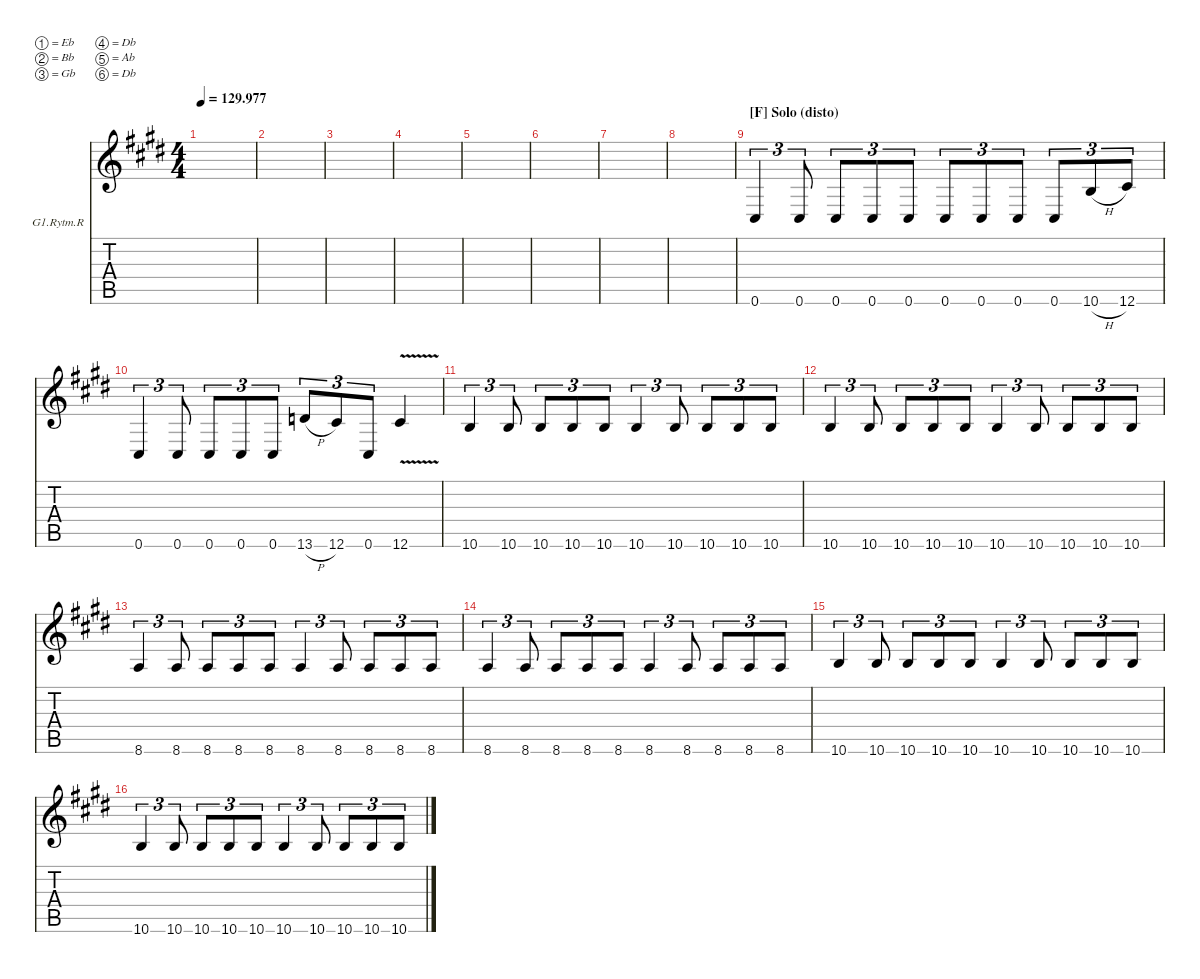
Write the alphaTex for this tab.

\defaultSystemsLayout 4
\hideDynamics
\bracketExtendMode nobrackets
\firstSystemTrackNameOrientation horizontal
\track ("GTR1_Rythm R" "G1.Rytm.R") {defaultSystemsLayout 4 instrument distortionguitar}
\staff {score tabs}
\tuning (Eb4 Bb3 Gb3 Db3 Ab2 Db2)
\ts (4 4)
\tempo
129.977
\accidentals auto
\clef g2
\ottava regular
\simile none
\ks e
|
|
|
|
|
|
|
|
\section ("F" "Solo (disto)")
0.6{acc #}.4{tu (3 2) beam Up} 0.6{acc #}.8{tu (3 2) beam Up} 0.6{acc #}.8{tu (3 2) beam Up} 0.6{acc #}.8{tu (3 2) beam Up} 0.6{acc #}.8{tu (3 2) beam Up} 0.6{acc #}.8{tu (3 2) beam Up} 0.6{acc #}.8{tu (3 2) beam Up} 0.6{acc #}.8{tu (3 2) beam Up} 0.6{acc #}.8{tu (3 2) beam Up} 10.6{h acc forcenatural}.8{tu (3 2) beam Up} 12.6{acc #}.8{tu (3 2) beam Up} |
0.6{acc #}.4{tu (3 2) beam Up} 0.6{acc #}.8{tu (3 2) beam Up} 0.6{acc #}.8{tu (3 2) beam Up} 0.6{acc #}.8{tu (3 2) beam Up} 0.6{acc #}.8{tu (3 2) beam Up} 13.6{h acc forcenatural}.8{tu (3 2) beam Up} 12.6{acc #}.8{tu (3 2) beam Up} 0.6{acc #}.8{tu (3 2) beam Up} 12.6{v acc #}.4{beam Up} |
10.6{acc forcenatural}.4{tu (3 2) beam Up} 10.6{acc forcenatural}.8{tu (3 2) beam Up} 10.6{acc forcenatural}.8{tu (3 2) beam Up} 10.6{acc forcenatural}.8{tu (3 2) beam Up} 10.6{acc forcenatural}.8{tu (3 2) beam Up} 10.6{acc forcenatural}.4{tu (3 2) beam Up} 10.6{acc forcenatural}.8{tu (3 2) beam Up} 10.6{acc forcenatural}.8{tu (3 2) beam Up} 10.6{acc forcenatural}.8{tu (3 2) beam Up} 10.6{acc forcenatural}.8{tu (3 2) beam Up} |
10.6{acc forcenatural}.4{tu (3 2) beam Up} 10.6{acc forcenatural}.8{tu (3 2) beam Up} 10.6{acc forcenatural}.8{tu (3 2) beam Up} 10.6{acc forcenatural}.8{tu (3 2) beam Up} 10.6{acc forcenatural}.8{tu (3 2) beam Up} 10.6{acc forcenatural}.4{tu (3 2) beam Up} 10.6{acc forcenatural}.8{tu (3 2) beam Up} 10.6{acc forcenatural}.8{tu (3 2) beam Up} 10.6{acc forcenatural}.8{tu (3 2) beam Up} 10.6{acc forcenatural}.8{tu (3 2) beam Up} |
8.6{acc forcenatural}.4{tu (3 2) beam Up} 8.6{acc forcenatural}.8{tu (3 2) beam Up} 8.6{acc forcenatural}.8{tu (3 2) beam Up} 8.6{acc forcenatural}.8{tu (3 2) beam Up} 8.6{acc forcenatural}.8{tu (3 2) beam Up} 8.6{acc forcenatural}.4{tu (3 2) beam Up} 8.6{acc forcenatural}.8{tu (3 2) beam Up} 8.6{acc forcenatural}.8{tu (3 2) beam Up} 8.6{acc forcenatural}.8{tu (3 2) beam Up} 8.6{acc forcenatural}.8{tu (3 2) beam Up} |
8.6{acc forcenatural}.4{tu (3 2) beam Up} 8.6{acc forcenatural}.8{tu (3 2) beam Up} 8.6{acc forcenatural}.8{tu (3 2) beam Up} 8.6{acc forcenatural}.8{tu (3 2) beam Up} 8.6{acc forcenatural}.8{tu (3 2) beam Up} 8.6{acc forcenatural}.4{tu (3 2) beam Up} 8.6{acc forcenatural}.8{tu (3 2) beam Up} 8.6{acc forcenatural}.8{tu (3 2) beam Up} 8.6{acc forcenatural}.8{tu (3 2) beam Up} 8.6{acc forcenatural}.8{tu (3 2) beam Up} |
10.6{acc forcenatural}.4{tu (3 2) beam Up} 10.6{acc forcenatural}.8{tu (3 2) beam Up} 10.6{acc forcenatural}.8{tu (3 2) beam Up} 10.6{acc forcenatural}.8{tu (3 2) beam Up} 10.6{acc forcenatural}.8{tu (3 2) beam Up} 10.6{acc forcenatural}.4{tu (3 2) beam Up} 10.6{acc forcenatural}.8{tu (3 2) beam Up} 10.6{acc forcenatural}.8{tu (3 2) beam Up} 10.6{acc forcenatural}.8{tu (3 2) beam Up} 10.6{acc forcenatural}.8{tu (3 2) beam Up} |
10.6{acc forcenatural}.4{tu (3 2) beam Up} 10.6{acc forcenatural}.8{tu (3 2) beam Up} 10.6{acc forcenatural}.8{tu (3 2) beam Up} 10.6{acc forcenatural}.8{tu (3 2) beam Up} 10.6{acc forcenatural}.8{tu (3 2) beam Up} 10.6{acc forcenatural}.4{tu (3 2) beam Up} 10.6{acc forcenatural}.8{tu (3 2) beam Up} 10.6{acc forcenatural}.8{tu (3 2) beam Up} 10.6{acc forcenatural}.8{tu (3 2) beam Up} 10.6{acc forcenatural}.8{tu (3 2) beam Up}
